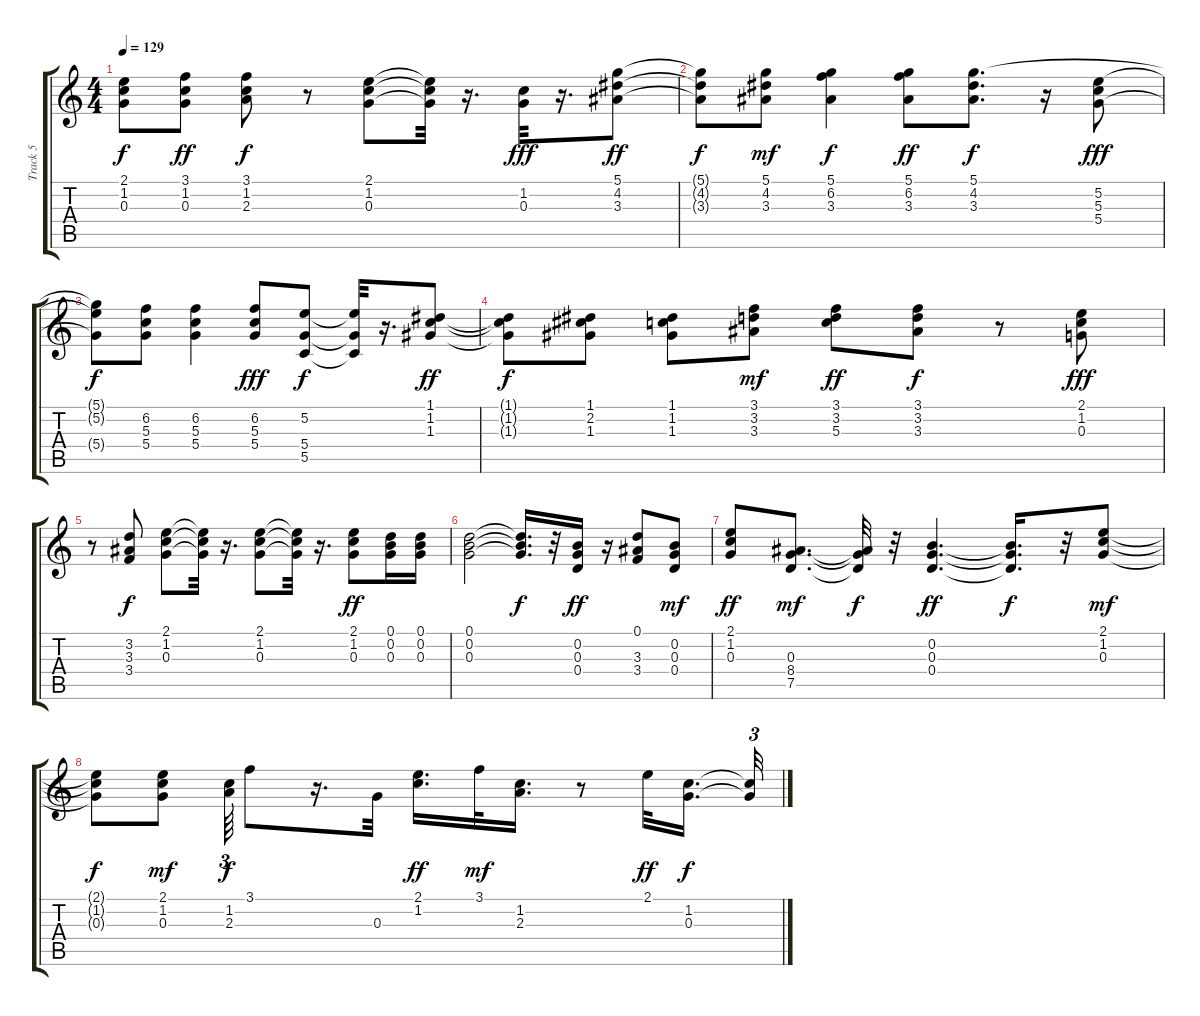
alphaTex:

\track ("Track 5" "Track 5") {instrument acousticguitarsteel}
\staff {score tabs}
\tuning (D4 B3 G3 D3 G2 D2) {hide}
\ts (4 4)
\tempo 129
\clef g2
\ks c
(2.1{t} 1.2{t} 0.3{t}).8{dy f} (3.1 1.2 0.3).8{dy ff} (3.1 1.2 2.3).8{dy f} r.8 (2.1 1.2 0.3).8 (2.1{t} 1.2{t} 0.3{t}).32 r.16{d} (1.2 0.3).32{dy fff} r.16{d} (5.1 4.2 3.3).8{dy ff} |
(5.1{t} 4.2{t} 3.3{t}).8{dy f} (5.1 4.2 3.3).8{dy mf} (5.1 6.2 3.3).4{dy f} (5.1 6.2 3.3).8{dy ff} (5.1 4.2 3.3).8{d dy f} r.16 (5.2 5.3 5.4).8{dy fff} |
(5.1{t} 5.2{t} 5.4{t}).8{dy f} (6.2 5.3 5.4).8 (6.2 5.3 5.4).4 (6.2 5.3 5.4).8{dy fff} (5.2 5.4 5.5).8{dy f} (5.2{t} 5.4{t} 5.5{t}).32 r.16{d} (1.1 1.2 1.3).8{dy ff} |
(1.1{t} 1.2{t} 1.3{t}).8{dy f} (1.1 2.2 1.3).8 (1.1 1.2 1.3).8 (3.1 3.2 3.3).8{dy mf} (3.1 3.2 5.3).8{dy ff} (3.1 3.2 3.3).8{dy f} r.8 (2.1 1.2 0.3).8{dy fff} |
r.8 (3.2 3.3 3.4).8{dy f} (2.1 1.2 0.3).8 (2.1{t} 1.2{t} 0.3{t}).32 r.16{d} (2.1 1.2 0.3).8 (2.1{t} 1.2{t} 0.3{t}).32 r.16{d} (2.1 1.2 0.3).8{dy ff} (0.1 0.2 0.3).16 (0.1 0.2 0.3).16 |
(0.1 0.2 0.3).2 (0.1{t} 0.2{t} 0.3{t}).16{d dy f} r.32 (0.2 0.3 0.4).16{dy ff} r.16 (0.1 3.3 3.4).8 (0.2 0.3 0.4).8{dy mf} |
(2.1 1.2 0.3).8{dy ff} (0.3 8.4 7.5).8{d dy mf} (0.3{t} 8.4{t} 7.5{t}).32{dy f} r.32 (0.2 0.3 0.4).4{d dy ff} (0.2{t} 0.3{t} 0.4{t}).16{d dy f} r.32 (2.1 1.2 0.3).8{dy mf} |
(2.1{t} 1.2{t} 0.3{t}).8{dy f} (2.1 1.2 0.3).8{dy mf} (1.2 2.3).64{tu (3 2) dy f} 3.1.8 r.16{d} 0.3.32 (2.1 1.2).16{d dy ff} 3.1.32{dy mf} (1.2 2.3).16{d} r.8 2.1.32{dy ff} (1.2 0.3).16{d dy f beam splitsecondary} (1.2{t} 0.3{t}).32{tu (3 2)}
